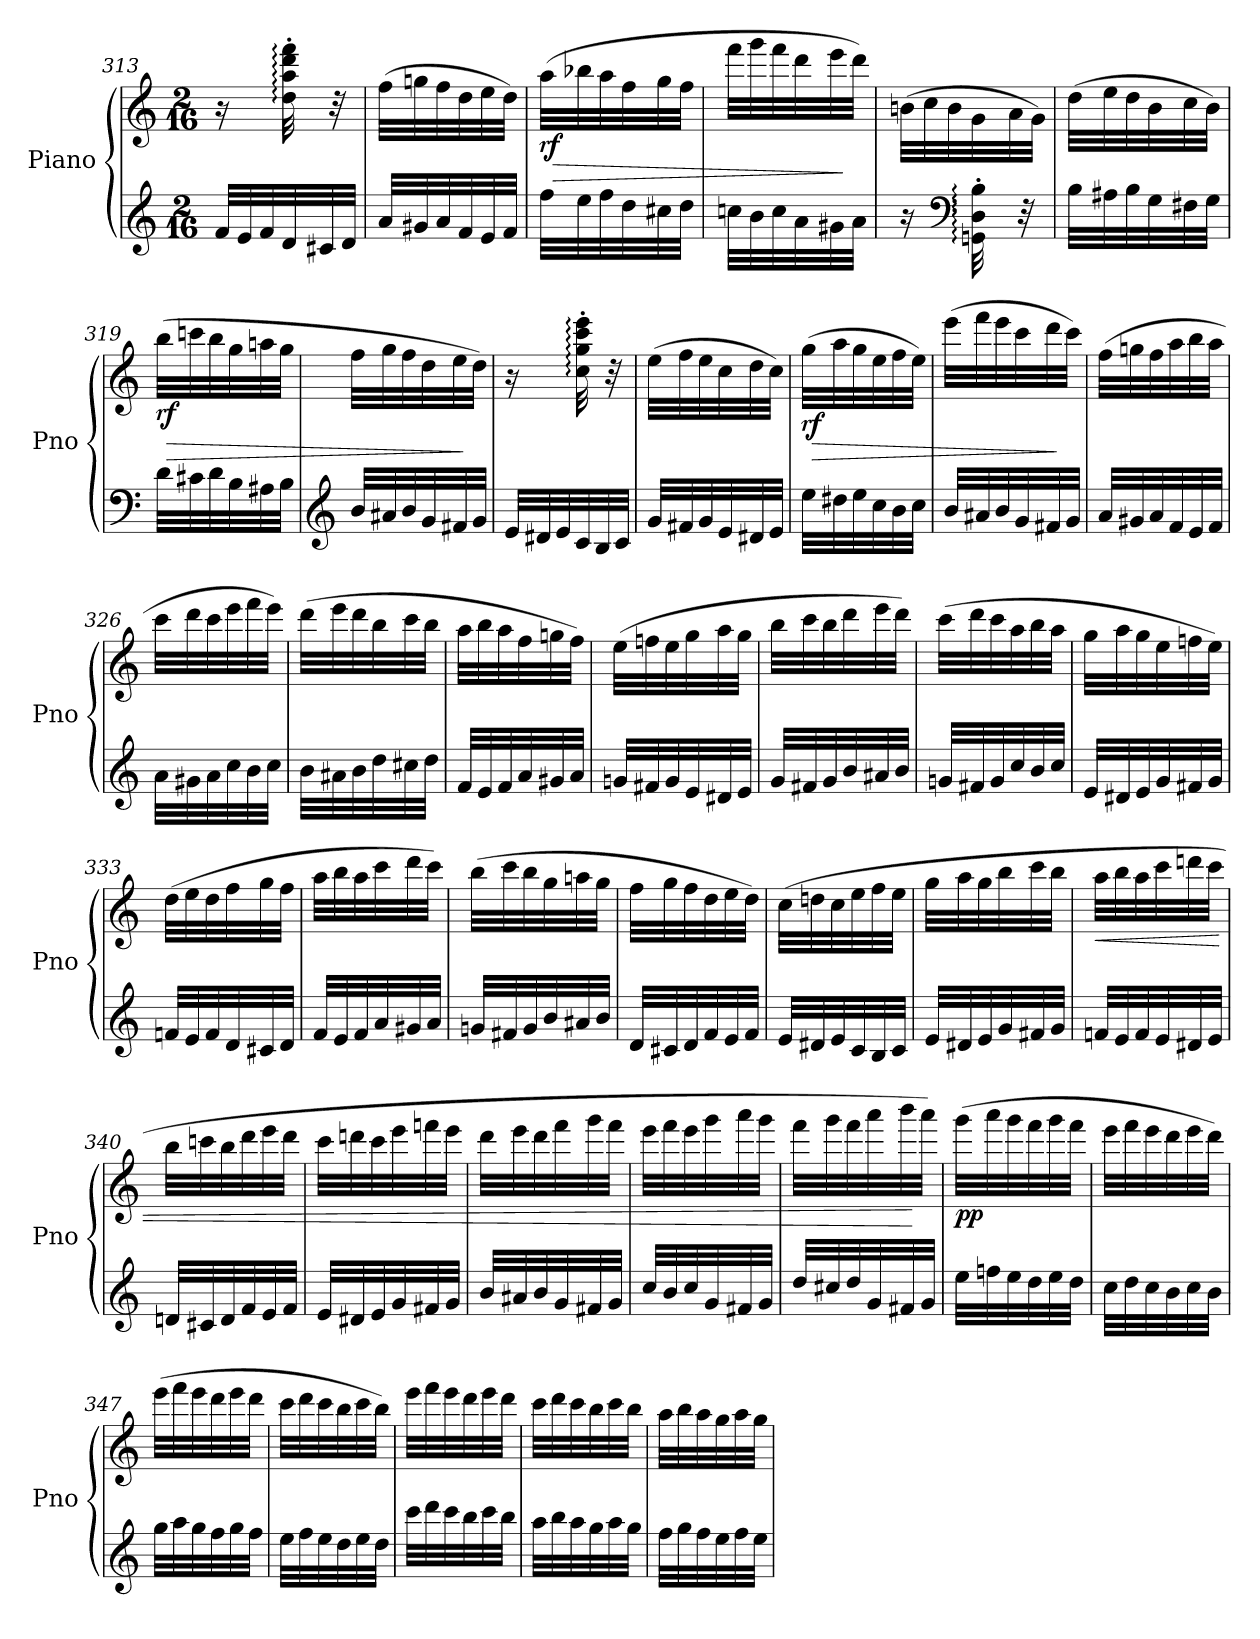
**kern	**kern	**dynam
*part1	*part1	*part1
*staff2	*staff1	*staff1/2
*I"Piano	*	*
*I'Pno	*	*
*clefG2	*clefG2	*
*k[]	*k[]	*
*M2/16	*M2/16	*
*Xtuplet	*	*
=313	=313	=313
48f/LLL	16r	.
48e/	.	.
48f/	.	.
48d/	32dd\:' 32aa\:' 32ddd\:' 32fff\:'	.
48c#X/	.	.
.	32r	.
48d/JJJ	.	.
=314	=314	=314
*	*Xtuplet	*
48a/LLL	(>48ff\LLL	.
48g#X/	48ggn\	.
48a/	48ff\	.
48f/	48dd\	.
48e/	48ee\	.
48f/JJJ	48dd\JJJ)	.
=315	=315	=315
!	!	!LO:DY:b
48ff\LLL	(>48aa\LLL	rf
!	!	!LO:HP:b
48ee\	48bb-X\	>
48ff\	48aa\	.
48dd\	48ff\	.
48cc#X\	48gg\	.
48dd\JJJ	48ff\JJJ	.
!!LO:PB:g=z
=316	=316	=316
48ccn\LLL	48fff\LLL	.
48b\	48ggg\	.
48cc\	48fff\	.
48a\	48ddd\	.
48g#X\	48eee\	.
48a\JJJ	48ddd\JJJ)	]
=317	=317	=317
16r	(>48bn\LLL	.
.	48cc\	.
.	48b\	.
*clefF4	*	*
32GGn\:' 32D\:' 32B\:'	48g\	.
.	48a\	.
32r	.	.
.	48g\JJJ)	.
=318	=318	=318
48B\LLL	(>48dd\LLL	.
48A#X\	48ee\	.
48B\	48dd\	.
48G\	48b\	.
48F#X\	48cc\	.
48G\JJJ	48b\JJJ)	.
=319	=319	=319
!	!	!LO:DY:b
48d\LLL	(>48bb\LLL	rf
!	!	!LO:HP:b
48c#X\	48cccn\	>
48d\	48bb\	.
48B\	48gg\	.
48A#X\	48aan\	.
48B\JJJ	48gg\JJJ	.
=320	=320	=320
*clefG2	*	*
48b/LLL	48ff\LLL	.
48a#X/	48gg\	.
48b/	48ff\	.
48g/	48dd\	.
48f#X/	48ee\	.
48g/JJJ	48dd\JJJ)	]
=321	=321	=321
48e/LLL	16r	.
48d#X/	.	.
48e/	.	.
48c/	32cc\:' 32gg\:' 32ccc\:' 32eee\:'	.
48B/	.	.
.	32r	.
48c/JJJ	.	.
!!LO:PB:g=z
=322	=322	=322
48g/LLL	(>48ee\LLL	.
48f#X/	48ff\	.
48g/	48ee\	.
48e/	48cc\	.
48d#X/	48dd\	.
48e/JJJ	48cc\JJJ)	.
=323	=323	=323
!	!	!LO:DY:b
48ee\LLL	(>48gg\LLL	rf
!	!	!LO:HP:b
48dd#X\	48aa\	>
48ee\	48gg\	.
48cc\	48ee\	.
48b\	48ff\	.
48cc\JJJ	48ee\JJJ)	.
=324	=324	=324
48b/LLL	(>48eee\LLL	.
48a#X/	48fff\	.
48b/	48eee\	.
48g/	48ccc\	.
48f#X/	48ddd\	.
48g/JJJ	48ccc\JJJ)	]
=325	=325	=325
48a/LLL	(>48ff\LLL	.
48g#X/	48ggn\	.
48a/	48ff\	.
48f/	48aa\	.
48e/	48bb\	.
48f/JJJ	48aa\JJJ	.
=326	=326	=326
48a\LLL	48ccc\LLL	.
48g#X\	48ddd\	.
48a\	48ccc\	.
48cc\	48eee\	.
48b\	48fff\	.
48cc\JJJ	48eee\JJJ)	.
=327	=327	=327
48b\LLL	(>48ddd\LLL	.
48a#X\	48eee\	.
48b\	48ddd\	.
48dd\	48bb\	.
48cc#X\	48ccc\	.
48dd\JJJ	48bb\JJJ	.
!!LO:PB:g=z
=328	=328	=328
48f/LLL	48aa\LLL	.
48e/	48bb\	.
48f/	48aa\	.
48a/	48ff\	.
48g#X/	48ggn\	.
48a/JJJ	48ff\JJJ)	.
=329	=329	=329
48gn/LLL	(>48ee\LLL	.
48f#X/	48ffn\	.
48g/	48ee\	.
48e/	48gg\	.
48d#X/	48aa\	.
48e/JJJ	48gg\JJJ	.
=330	=330	=330
48g/LLL	48bb\LLL	.
48f#X/	48ccc\	.
48g/	48bb\	.
48b/	48ddd\	.
48a#X/	48eee\	.
48b/JJJ	48ddd\JJJ)	.
=331	=331	=331
48gn/LLL	(>48ccc\LLL	.
48f#X/	48ddd\	.
48g/	48ccc\	.
48cc/	48aa\	.
48b/	48bb\	.
48cc/JJJ	48aa\JJJ	.
=332	=332	=332
48e/LLL	48gg\LLL	.
48d#X/	48aa\	.
48e/	48gg\	.
48g/	48ee\	.
48f#X/	48ffn\	.
48g/JJJ	48ee\JJJ)	.
=333	=333	=333
48fn/LLL	(>48dd\LLL	.
48e/	48ee\	.
48f/	48dd\	.
48d/	48ff\	.
48c#X/	48gg\	.
48d/JJJ	48ff\JJJ	.
!!LO:LB:g=z
=334	=334	=334
48f/LLL	48aa\LLL	.
48e/	48bb\	.
48f/	48aa\	.
48a/	48ccc\	.
48g#X/	48ddd\	.
48a/JJJ	48ccc\JJJ)	.
=335	=335	=335
48gn/LLL	(>48bb\LLL	.
48f#X/	48ccc\	.
48g/	48bb\	.
48b/	48gg\	.
48a#X/	48aan\	.
48b/JJJ	48gg\JJJ	.
=336	=336	=336
48d/LLL	48ff\LLL	.
48c#X/	48gg\	.
48d/	48ff\	.
48f/	48dd\	.
48e/	48ee\	.
48f/JJJ	48dd\JJJ)	.
=337	=337	=337
48e/LLL	(>48cc\LLL	.
48d#X/	48ddn\	.
48e/	48cc\	.
48c/	48ee\	.
48B/	48ff\	.
48c/JJJ	48ee\JJJ	.
=338	=338	=338
48e/LLL	48gg\LLL	.
48d#X/	48aa\	.
48e/	48gg\	.
48g/	48bb\	.
48f#X/	48ccc\	.
48g/JJJ	48bb\JJJ	.
=339	=339	=339
!	!	!LO:HP:b
48fn/LLL	48aa\LLL	<
48e/	48bb\	.
48f/	48aa\	.
48e/	48ccc\	.
48d#X/	48dddn\	.
48e/JJJ	48ccc\JJJ	.
!!LO:PB:g=z
=340	=340	=340
48dn/LLL	48bb\LLL	.
48c#X/	48cccn\	.
48d/	48bb\	.
48f/	48ddd\	.
48e/	48eee\	.
48f/JJJ	48ddd\JJJ	.
=341	=341	=341
48e/LLL	48ccc\LLL	.
48d#X/	48dddn\	.
48e/	48ccc\	.
48g/	48eee\	.
48f#X/	48fffn\	.
48g/JJJ	48eee\JJJ	.
=342	=342	=342
48b/LLL	48ddd\LLL	.
48a#X/	48eee\	.
48b/	48ddd\	.
48g/	48fff\	.
48f#X/	48ggg\	.
48g/JJJ	48fff\JJJ	.
=343	=343	=343
48cc/LLL	48eee\LLL	.
48b/	48fff\	.
48cc/	48eee\	.
48g/	48ggg\	.
48f#X/	48aaa\	.
48g/JJJ	48ggg\JJJ	.
=344	=344	=344
48dd/LLL	48fff\LLL	.
48cc#X/	48ggg\	.
48dd/	48fff\	.
48g/	48aaa\	.
48f#X/	48bbb\	.
48g/JJJ	48aaa\JJJ)	[
=345	=345	=345
!	!	!LO:DY:b
48ee\LLL	(>48ggg\LLL	pp
48ffn\	48aaa\	.
48ee\	48ggg\	.
48dd\	48fff\	.
48ee\	48ggg\	.
48dd\JJJ	48fff\JJJ	.
!!LO:PB:g=z
=346	=346	=346
48cc\LLL	48eee\LLL	.
48dd\	48fff\	.
48cc\	48eee\	.
48b\	48ddd\	.
48cc\	48eee\	.
48b\JJJ	48ddd\JJJ)	.
=347	=347	=347
48gg\LLL	(>48eee\LLL	.
48aa\	48fff\	.
48gg\	48eee\	.
48ff\	48ddd\	.
48gg\	48eee\	.
48ff\JJJ	48ddd\JJJ	.
=348	=348	=348
48ee\LLL	48ccc\LLL	.
48ff\	48ddd\	.
48ee\	48ccc\	.
48dd\	48bb\	.
48ee\	48ccc\	.
48dd\JJJ	48bb\JJJ)	.
=349	=349	=349
48ccc\LLL	48eee\LLL	.
48ddd\	48fff\	.
48ccc\	48eee\	.
48bb\	48ddd\	.
48ccc\	48eee\	.
48bb\JJJ	48ddd\JJJ	.
=350	=350	=350
48aa\LLL	48ccc\LLL	.
48bb\	48ddd\	.
48aa\	48ccc\	.
48gg\	48bb\	.
48aa\	48ccc\	.
48gg\JJJ	48bb\JJJ	.
=351	=351	=351
48ff\LLL	48aa\LLL	.
48gg\	48bb\	.
48ff\	48aa\	.
48ee\	48gg\	.
48ff\	48aa\	.
48ee\JJJ	48gg\JJJ	.
=	=	=
*-	*-	*-
